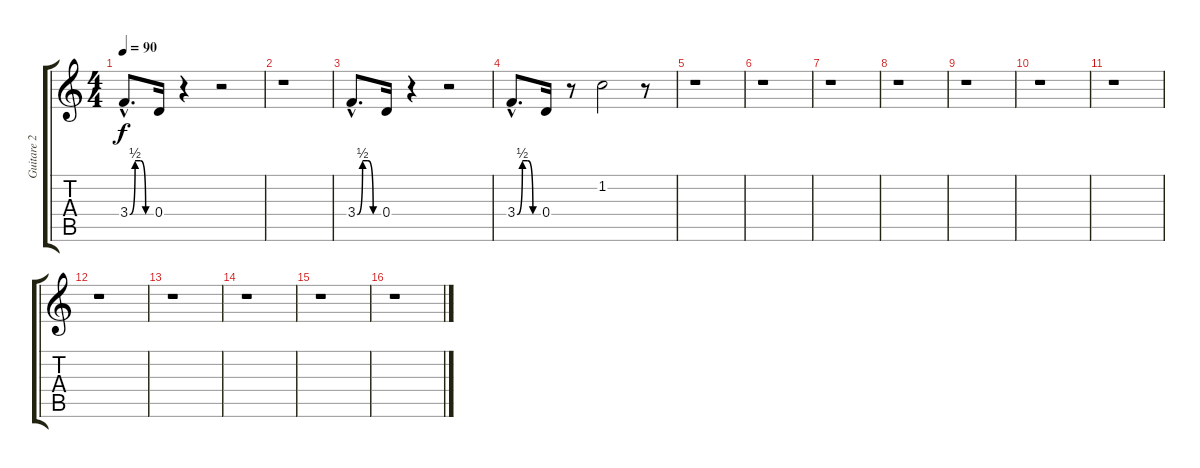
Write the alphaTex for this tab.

\track ("Guitare 2" "Guitare 2") {instrument distortionguitar}
\staff {score tabs}
\tuning (E4 B3 G3 D3 A2 E2) {hide}
\ts (4 4)
\tempo 90
\clef g2
\ks c
3.4{be (custom 0 0 15 2 30 2 45 0 60 0) hac}.8{d dy f} 0.4.16 r.4 r.2 |
r.1 |
3.4{be (custom 0 0 15 2 30 2 45 0 60 0) hac}.8{d} 0.4.16 r.4 r.2 |
3.4{be (custom 0 0 15 2 30 2 45 0 60 0) hac}.8{d} 0.4.16 r.8 1.2.2 r.8 |
r.1 |
r.1 |
r.1 |
r.1 |
r.1 |
r.1 |
r.1 |
r.1 |
r.1 |
r.1 |
r.1 |
r.1
